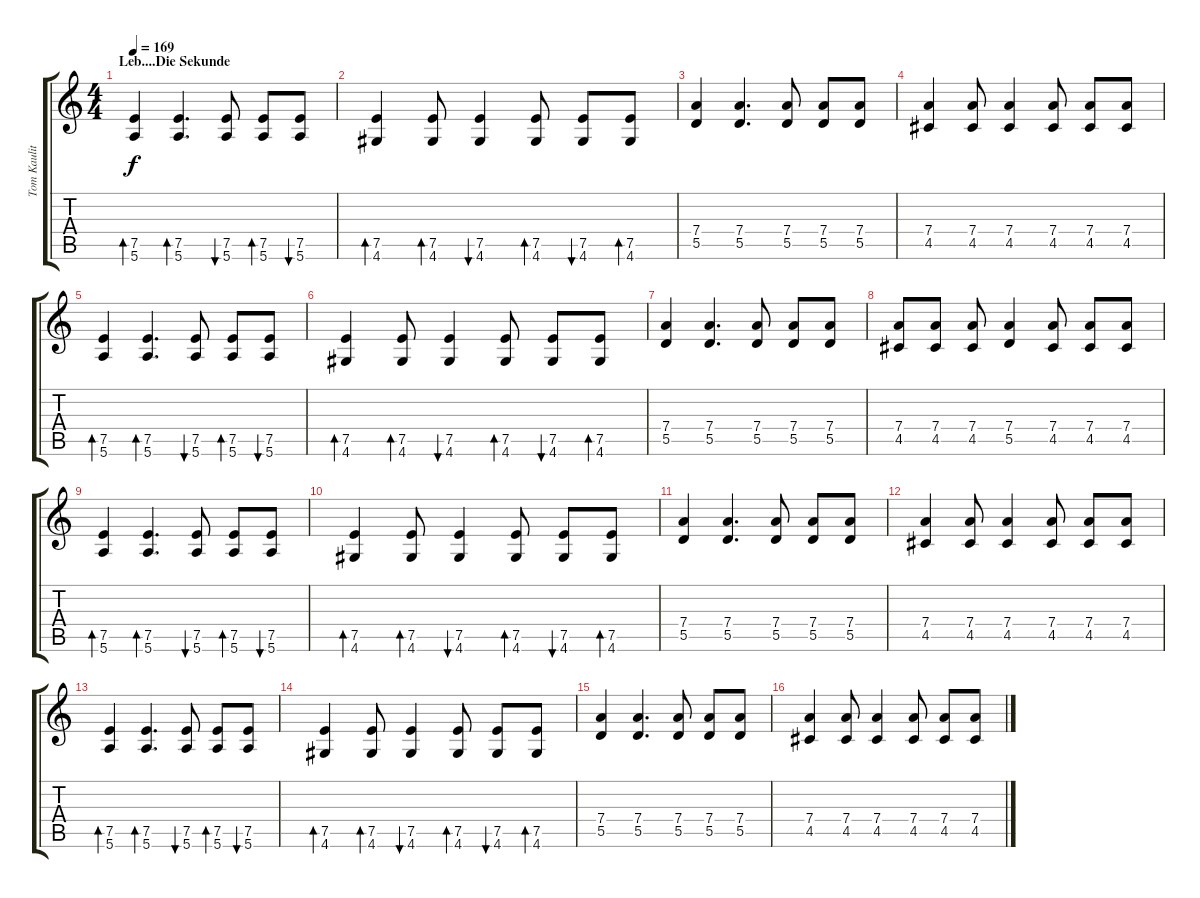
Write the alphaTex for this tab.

\track ("Tom Kaulitz" "Tom Kaulit") {instrument distortionguitar}
\staff {score tabs}
\tuning (E4 B3 G3 D3 A2 E2) {hide}
\ts (4 4)
\section ("" "Leb....Die Sekunde")
\tempo 169
\clef g2
\ks c
(7.5 5.6).4{bd 60 dy f} (7.5 5.6).4{d bd 60} (7.5 5.6).8{bu 60} (7.5 5.6).8{bd 60} (7.5 5.6).8{bu 60} |
(7.5 4.6).4{bd 60} (7.5 4.6).8{bd 60} (7.5 4.6).4{bu 60} (7.5 4.6).8{bd 60} (7.5 4.6).8{bu 60} (7.5 4.6).8{bd 60} |
(7.4 5.5).4 (7.4 5.5).4{d} (7.4 5.5).8 (7.4 5.5).8 (7.4 5.5).8 |
(7.4 4.5).4 (7.4 4.5).8 (7.4 4.5).4 (7.4 4.5).8 (7.4 4.5).8 (7.4 4.5).8 |
(7.5 5.6).4{bd 60} (7.5 5.6).4{d bd 60} (7.5 5.6).8{bu 60} (7.5 5.6).8{bd 60} (7.5 5.6).8{bu 60} |
(7.5 4.6).4{bd 60} (7.5 4.6).8{bd 60} (7.5 4.6).4{bu 60} (7.5 4.6).8{bd 60} (7.5 4.6).8{bu 60} (7.5 4.6).8{bd 60} |
(7.4 5.5).4 (7.4 5.5).4{d} (7.4 5.5).8 (7.4 5.5).8 (7.4 5.5).8 |
(7.4 4.5).8 (7.4 4.5).8 (7.4 4.5).8 (7.4 5.5).4 (7.4 4.5).8 (7.4 4.5).8 (7.4 4.5).8 |
(7.5 5.6).4{bd 60} (7.5 5.6).4{d bd 60} (7.5 5.6).8{bu 60} (7.5 5.6).8{bd 60} (7.5 5.6).8{bu 60} |
(7.5 4.6).4{bd 60} (7.5 4.6).8{bd 60} (7.5 4.6).4{bu 60} (7.5 4.6).8{bd 60} (7.5 4.6).8{bu 60} (7.5 4.6).8{bd 60} |
(7.4 5.5).4 (7.4 5.5).4{d} (7.4 5.5).8 (7.4 5.5).8 (7.4 5.5).8 |
(7.4 4.5).4 (7.4 4.5).8 (7.4 4.5).4 (7.4 4.5).8 (7.4 4.5).8 (7.4 4.5).8 |
(7.5 5.6).4{bd 60} (7.5 5.6).4{d bd 60} (7.5 5.6).8{bu 60} (7.5 5.6).8{bd 60} (7.5 5.6).8{bu 60} |
(7.5 4.6).4{bd 60} (7.5 4.6).8{bd 60} (7.5 4.6).4{bu 60} (7.5 4.6).8{bd 60} (7.5 4.6).8{bu 60} (7.5 4.6).8{bd 60} |
(7.4 5.5).4 (7.4 5.5).4{d} (7.4 5.5).8 (7.4 5.5).8 (7.4 5.5).8 |
(7.4 4.5).4 (7.4 4.5).8 (7.4 4.5).4 (7.4 4.5).8 (7.4 4.5).8 (7.4 4.5).8
